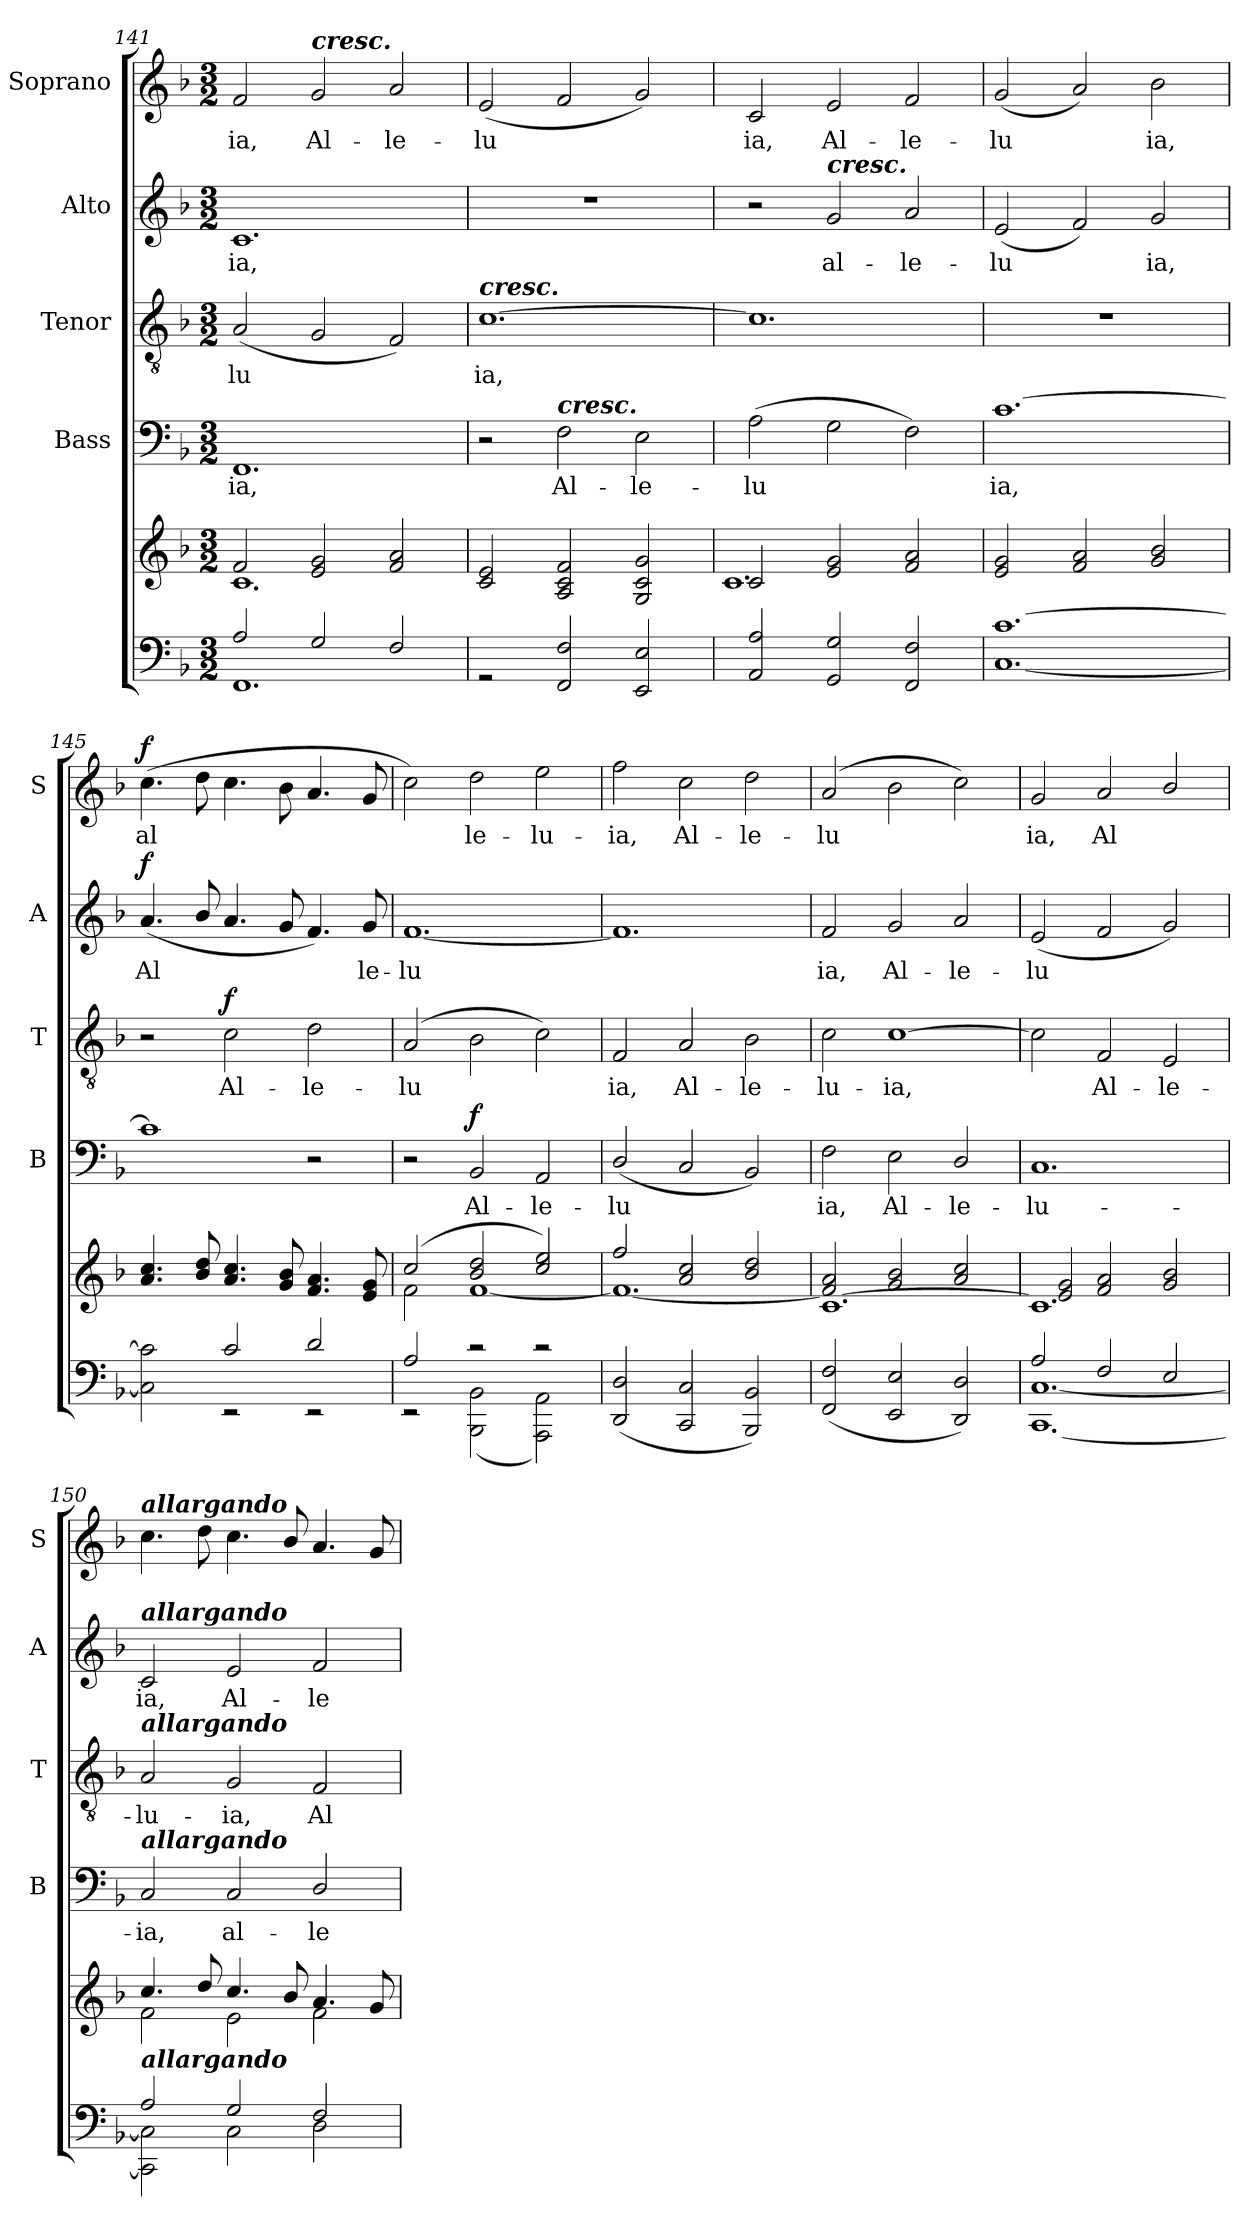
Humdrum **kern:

**kern	**kern	**kern	**text	**dynam	**kern	**text	**dynam	**kern	**text	**dynam	**kern	**text	**dynam
*part6	*part5	*part4	*part4	*part4	*part3	*part3	*part3	*part2	*part2	*part2	*part1	*part1	*part1
*staff6	*staff5	*staff4	*staff4	*staff4	*staff3	*staff3	*staff3	*staff2	*staff2	*staff2	*staff1	*staff1	*staff1
*	*	*I"Bass	*	*	*I"Tenor	*	*	*I"Alto	*	*	*I"Soprano	*	*
*	*	*I'B	*	*	*I'T	*	*	*I'A	*	*	*I'S	*	*
*clefF4	*clefG2	*clefF4	*	*	*clefGv2	*	*	*clefG2	*	*	*clefG2	*	*
*k[b-]	*k[b-]	*k[b-]	*	*	*k[b-]	*	*	*k[b-]	*	*	*k[b-]	*	*
*F:	*F:	*F:	*	*	*F:	*	*	*F:	*	*	*F:	*	*
*M3/2	*M3/2	*M3/2	*	*	*M3/2	*	*	*M3/2	*	*	*M3/2	*	*
=141	=141	=141	=141	=141	=141	=141	=141	=141	=141	=141	=141	=141	=141
*^	*^	*	*	*	*	*	*	*	*	*	*	*	*
!	!	!	!	!	!LO:LY:b	!	!	!LO:LY:b	!	!	!LO:LY:b	!	!	!LO:LY:b	!
2A/	1.FF	2f/	1.c	1.FF	ia,	.	(<2A/	-lu­	.	1.c	-ia,	.	2f/	-ia,	.
!	!	!	!	!	!	!	!	!	!	!	!	!	!LO:TX:a:Bi:t=cresc.	!	!
!	!	!	!	!	!	!	!	!	!	!	!	!	!	!LO:LY:b	!
2G/	.	2e/ 2g/	.	.	.	.	2G/	.	.	.	.	.	2g/	Al-	.
!	!	!	!	!	!	!	!	!	!	!	!	!	!	!LO:LY:b	!
2F/	.	2f/ 2a/	.	.	.	.	2F/)	.	.	.	.	.	2a/	-le-	.
=142	=142	=142	=142	=142	=142	=142	=142	=142	=142	=142	=142	=142	=142	=142	=142
!	!	!	!	!	!	!	!LO:TX:a:Bi:t=cresc.	!	!	!	!	!	!	!	!
!	!	!	!	!	!	!	!	!LO:LY:b	!	!	!	!	!	!LO:LY:b	!
1.ryy	2r	2c/ 2e/	1ryy	2r	.	.	[1.c	ia,	.	1.r	.	.	(<2e/	-lu­	.
!	!	!	!	!LO:TX:a:Bi:t=cresc.	!	!	!	!	!	!	!	!	!	!	!
!	!	!	!	!	!LO:LY:b	!	!	!	!	!	!	!	!	!	!
.	2FF/ 2F/	2A/ 2c/ 2f/	.	2F\	Al-	.	.	.	.	.	.	.	2f/	.	.
!	!	!	!	!	!LO:LY:b	!	!	!	!	!	!	!	!	!	!
.	2EE/ 2E/	2G/ 2c/ 2g/	2ryy	2E\	-le-	.	.	.	.	.	.	.	2g/)	.	.
=143	=143	=143	=143	=143	=143	=143	=143	=143	=143	=143	=143	=143	=143	=143	=143
!	!	!	!	!	!LO:LY:b	!	!	!	!	!	!	!	!	!LO:LY:b	!
1ryy	2AA/ 2A/	2c/	1.c	(>2A\	-lu	.	1.c]	.	.	2r	.	.	2c/	ia,	.
!	!	!	!	!	!	!	!	!	!	!LO:TX:a:Bi:t=cresc.	!	!	!	!	!
!	!	!	!	!	!	!	!	!	!	!	!LO:LY:b	!	!	!LO:LY:b	!
.	2GG/ 2G/	2e/ 2g/	.	2G\	.	.	.	.	.	2g/	al-	.	2e/	Al-	.
!	!	!	!	!	!	!	!	!	!	!	!LO:LY:b	!	!	!LO:LY:b	!
2ryy	2FF/ 2F/	2f/ 2a/	.	2F\)	.	.	.	.	.	2a/	-le-	.	2f/	-le-	.
=144	=144	=144	=144	=144	=144	=144	=144	=144	=144	=144	=144	=144	=144	=144	=144
!	!	!	!	!	!LO:LY:b	!	!	!	!	!	!LO:LY:b	!	!	!LO:LY:b	!
1ryy	[1.C [1.c	2e/ 2g/	1ryy	[1.c	ia,	.	1.r	.	.	(<2e/	-lu­	.	(<2g/	-lu­	.
.	.	2f/ 2a/	.	.	.	.	.	.	.	2f/)	.	.	2a/)	.	.
!	!	!	!	!	!	!	!	!	!	!	!LO:LY:b	!	!	!LO:LY:b	!
2ryy	.	2g/ 2b-/	2ryy	.	.	.	.	.	.	2g/	ia,	.	2b-\	ia,	.
!!LO:LB:g=z
=145	=145	=145	=145	=145	=145	=145	=145	=145	=145	=145	=145	=145	=145	=145	=145
!	!	!	!	!	!	!	!	!	!	!	!LO:LY:b	!LO:DY:b	!	!LO:LY:b	!LO:DY:b
2ryy	2C\] 2c\]	4.a/ 4.cc/	1ryy	1c]	.	.	2r	.	.	(<4.a/	Al­	f	(>4.cc\	al­	f
.	.	8b-/ 8dd/	.	.	.	.	.	.	.	8b-/	.	.	8dd\	.	.
!	!	!	!	!	!	!	!	!LO:LY:b	!LO:DY:b	!	!	!	!	!	!
2c/	2rEE	4.a/ 4.cc/	.	.	.	.	2c\	Al-	f	4.a/	.	.	4.cc\	.	.
.	.	8g/ 8b-/	.	.	.	.	.	.	.	8g/	.	.	8b-\	.	.
!	!	!	!	!	!	!	!	!LO:LY:b	!	!	!	!	!	!	!
2d/	2rEE	4.f/ 4.a/	2ryy	2r	.	.	2d\	-le-	.	4.f/)	.	.	4.a/	.	.
!	!	!	!	!	!	!	!	!	!	!	!LO:LY:b	!	!	!	!
.	.	8e/ 8g/	.	.	.	.	.	.	.	8g/	le-	.	8g/	.	.
=146	=146	=146	=146	=146	=146	=146	=146	=146	=146	=146	=146	=146	=146	=146	=146
!	!	!	!	!	!	!	!	!LO:LY:b	!	!	!LO:LY:b	!	!	!	!
2A/	2rEE	(>2cc/	2f\	2r	.	.	(>2A/	-lu­	.	[1.f	-lu­	.	2cc\)	.	.
!	!	!	!	!	!LO:LY:b	!LO:DY:b	!	!	!	!	!	!	!	!LO:LY:b	!
2rc	(<2BBB-\ 2BB-\	2b-/ 2dd/	[<1f	2BB-/	Al-	f	2B-\	.	.	.	.	.	2dd\	le-	.
!	!	!	!	!	!LO:LY:b	!	!	!	!	!	!	!	!	!LO:LY:b	!
2rc	2AAA\ 2AA\)	2cc/ 2ee/)	.	2AA/	-le-	.	2c\)	.	.	.	.	.	2ee\	-lu-	.
=147	=147	=147	=147	=147	=147	=147	=147	=147	=147	=147	=147	=147	=147	=147	=147
!	!	!	!	!	!LO:LY:b	!	!	!LO:LY:b	!	!	!	!	!	!LO:LY:b	!
(<2DD/ 2D/	1ryy	2ff/	1.f_	(<2D/	-lu	.	2F/	ia,	.	1.f]	.	.	2ff\	-ia,	.
!	!	!	!	!	!	!	!	!LO:LY:b	!	!	!	!	!	!LO:LY:b	!
2CC/ 2C/	.	2a/ 2cc/	.	2C/	.	.	2A/	Al-	.	.	.	.	2cc\	Al-	.
!	!	!	!	!	!	!	!	!LO:LY:b	!	!	!	!	!	!LO:LY:b	!
2BBB-/ 2BB-/)	2ryy	2b-/ 2dd/	.	2BB-/)	.	.	2B-\	-le-	.	.	.	.	2dd\	-le-	.
=148	=148	=148	=148	=148	=148	=148	=148	=148	=148	=148	=148	=148	=148	=148	=148
!	!	!	!	!	!LO:LY:b	!	!	!LO:LY:b	!	!	!LO:LY:b	!	!	!LO:LY:b	!
(<2FF/ 2F/	1ryy	[>1.c	2f/] 2a/	2F\	ia,	.	2c\	-lu-	.	2f/	ia,	.	(>2a/	-lu­	.
!	!	!	!	!	!LO:LY:b	!	!	!LO:LY:b	!	!	!LO:LY:b	!	!	!	!
2EE/ 2E/	.	.	2g/ 2b-/	2E\	Al-	.	[1c	-ia,	.	2g/	Al-	.	2b-\	.	.
!	!	!	!	!	!LO:LY:b	!	!	!	!	!	!LO:LY:b	!	!	!	!
2DD/ 2D/)	2ryy	.	2a/ 2cc/	2D/	-le-	.	.	.	.	2a/	-le-	.	2cc\)	.	.
=149	=149	=149	=149	=149	=149	=149	=149	=149	=149	=149	=149	=149	=149	=149	=149
!	!	!	!	!	!LO:LY:b	!	!	!	!	!	!LO:LY:b	!	!	!LO:LY:b	!
2A/	[<1.CC [<1.C	1.c]	2e/ 2g/	1.C	-lu-	.	2c\]	.	.	(<2e/	-lu­	.	2g/	ia,	.
!	!	!	!	!	!	!	!	!LO:LY:b	!	!	!	!	!	!LO:LY:b	!
2F/	.	.	2f/ 2a/	.	.	.	2F/	Al-	.	2f/	.	.	2a/	Al­	.
!	!	!	!	!	!	!	!	!LO:LY:b	!	!	!	!	!	!	!
2E/	.	.	2g/ 2b-/	.	.	.	2E/	-le-	.	2g/)	.	.	2b-/	.	.
=150	=150	=150	=150	=150	=150	=150	=150	=150	=150	=150	=150	=150	=150	=150	=150
!	!	!	!	!	!	!	!	!	!	!	!	!	!LO:TX:a:Bi:t=allargando	!	!
!	!	!	!	!	!	!	!	!	!	!LO:TX:a:Bi:t=allargando	!	!	!	!	!
!	!	!	!	!	!	!	!LO:TX:a:Bi:t=allargando	!	!	!	!	!	!	!	!
!	!	!	!	!LO:TX:a:Bi:t=allargando	!	!	!	!	!	!	!	!	!	!	!
!LO:TX:a:Bi:t=allargando	!	!	!	!	!	!	!	!	!	!	!	!	!	!	!
!	!	!	!	!	!LO:LY:b	!	!	!LO:LY:b	!	!	!LO:LY:b	!	!	!	!
2A/	2CC\] 2C\]	4.cc/	2f\	2C/	-ia,	.	2A/	-lu-	.	2c/	ia,	.	4.cc\	.	.
.	.	8dd/	.	.	.	.	.	.	.	.	.	.	8dd\	.	.
!	!	!	!	!	!LO:LY:b	!	!	!LO:LY:b	!	!	!LO:LY:b	!	!	!	!
2G/	2C\	4.cc/	2e\	2C/	al-	.	2G/	-ia,	.	2e/	Al-	.	4.cc\	.	.
.	.	8b-/	.	.	.	.	.	.	.	.	.	.	8b-/	.	.
!	!	!	!	!	!LO:LY:b	!	!	!LO:LY:b	!	!	!LO:LY:b	!	!	!	!
2F/	2D\	4.a/	2f\	2D/	-le-	.	2F/	Al-	.	2f/	-le-	.	4.a/	.	.
.	.	8g/	.	.	.	.	.	.	.	.	.	.	8g/	.	.
*v	*v	*	*	*	*	*	*	*	*	*	*	*	*	*	*
*	*v	*v	*	*	*	*	*	*	*	*	*	*	*	*
=	=	=	=	=	=	=	=	=	=	=	=	=	=
*-	*-	*-	*-	*-	*-	*-	*-	*-	*-	*-	*-	*-	*-
